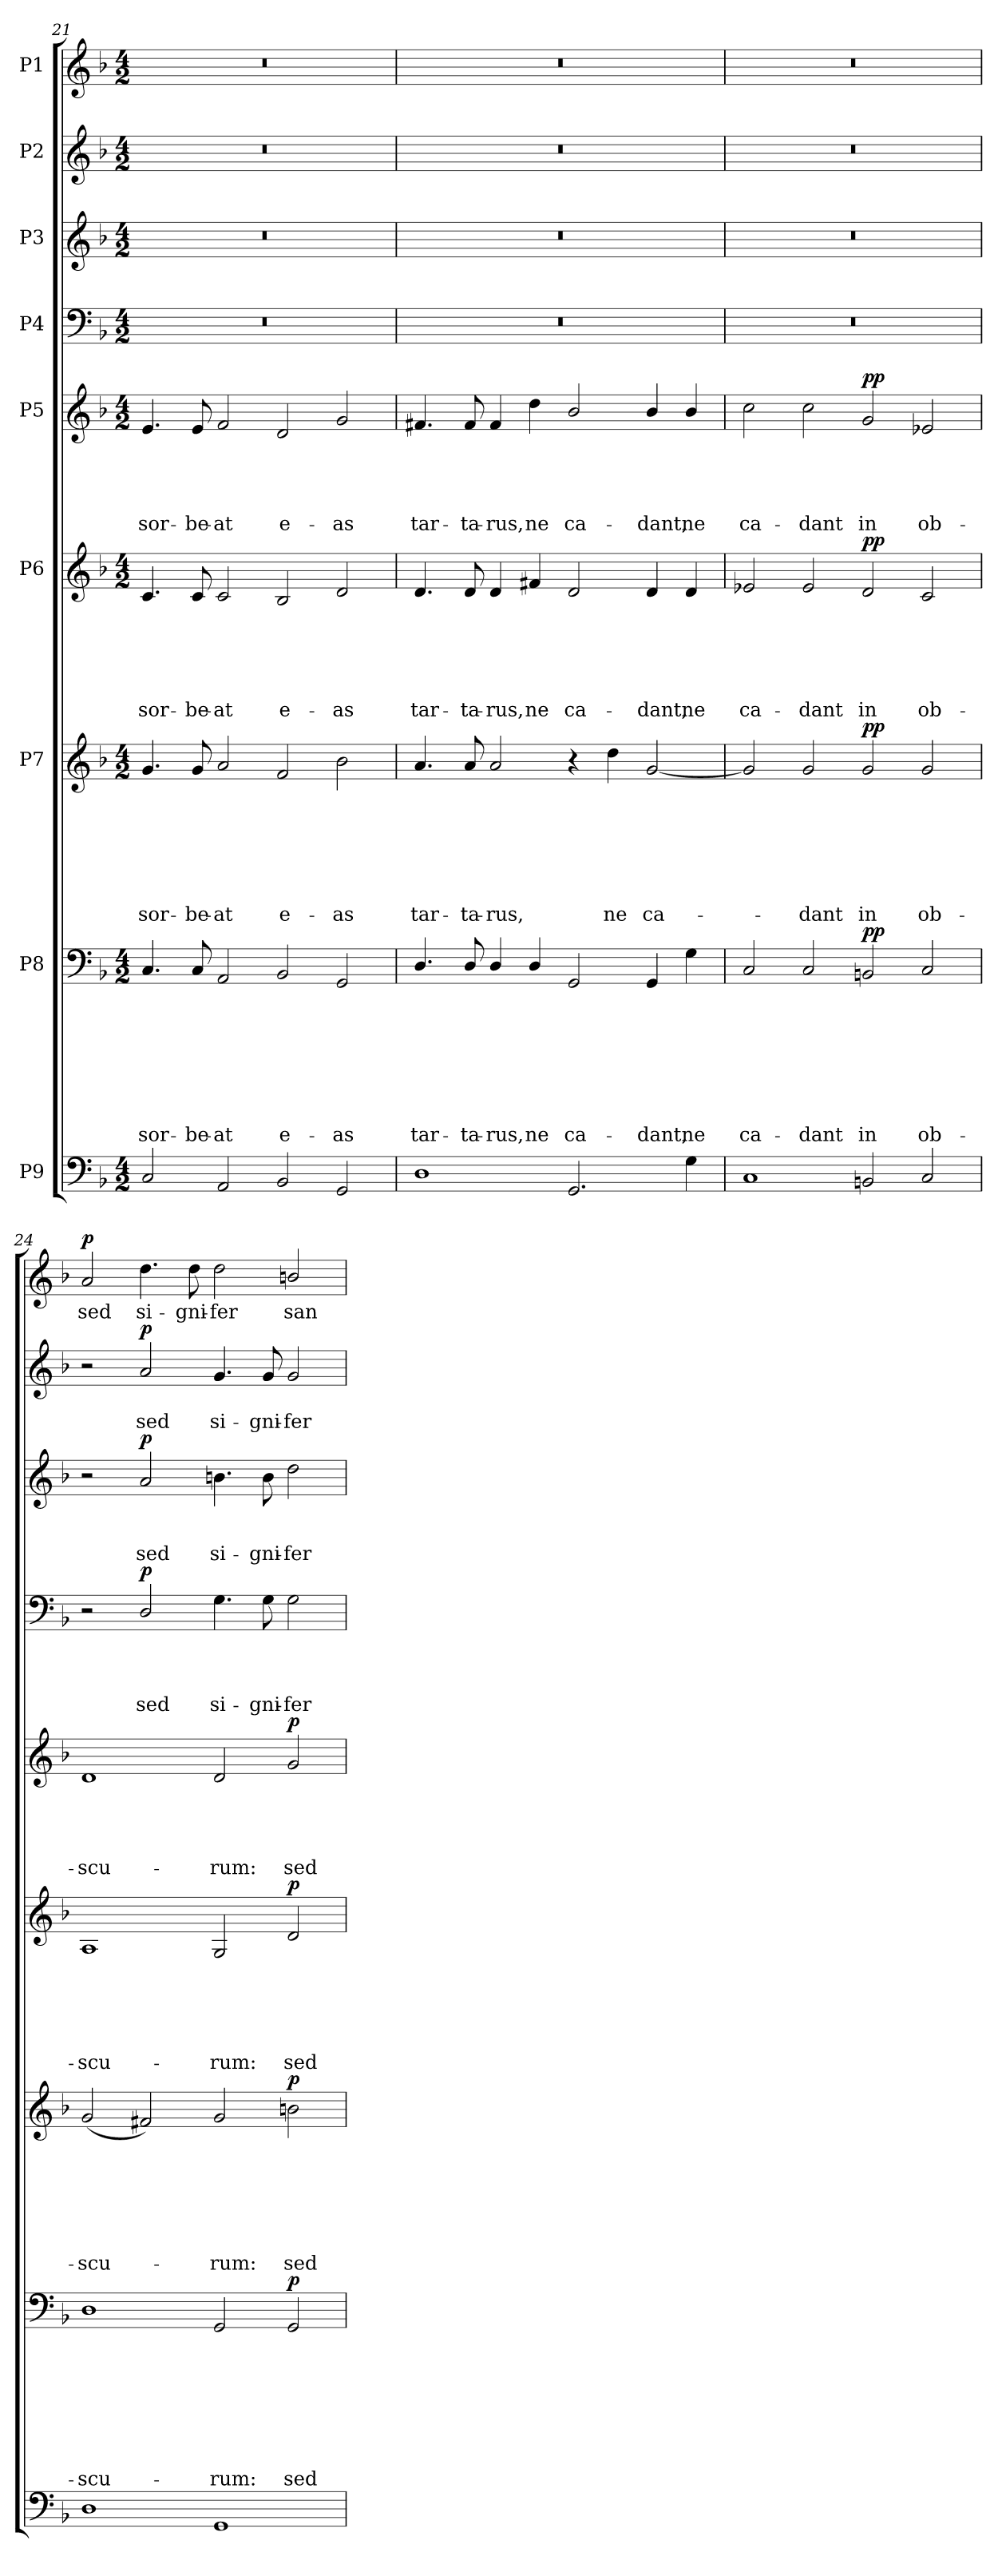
**kern	**kern	**text	**text	**text	**text	**text	**text	**text	**text	**dynam	**kern	**text	**text	**text	**text	**text	**text	**text	**dynam	**kern	**text	**text	**text	**text	**text	**text	**dynam	**kern	**text	**text	**text	**text	**text	**dynam	**kern	**text	**text	**text	**text	**dynam	**kern	**text	**text	**text	**dynam	**kern	**text	**text	**dynam	**kern	**text	**dynam
*part9	*part8	*part8	*part8	*part8	*part8	*part8	*part8	*part8	*part8	*part8	*part7	*part7	*part7	*part7	*part7	*part7	*part7	*part7	*part7	*part6	*part6	*part6	*part6	*part6	*part6	*part6	*part6	*part5	*part5	*part5	*part5	*part5	*part5	*part5	*part4	*part4	*part4	*part4	*part4	*part4	*part3	*part3	*part3	*part3	*part3	*part2	*part2	*part2	*part2	*part1	*part1	*part1
*staff9	*staff8	*staff8	*staff8	*staff8	*staff8	*staff8	*staff8	*staff8	*staff8	*staff8	*staff7	*staff7	*staff7	*staff7	*staff7	*staff7	*staff7	*staff7	*staff7	*staff6	*staff6	*staff6	*staff6	*staff6	*staff6	*staff6	*staff6	*staff5	*staff5	*staff5	*staff5	*staff5	*staff5	*staff5	*staff4	*staff4	*staff4	*staff4	*staff4	*staff4	*staff3	*staff3	*staff3	*staff3	*staff3	*staff2	*staff2	*staff2	*staff2	*staff1	*staff1	*staff1
*I"P9	*I"P8	*	*	*	*	*	*	*	*	*	*I"P7	*	*	*	*	*	*	*	*	*I"P6	*	*	*	*	*	*	*	*I"P5	*	*	*	*	*	*	*I"P4	*	*	*	*	*	*I"P3	*	*	*	*	*I"P2	*	*	*	*I"P1	*	*
!!LO:PB:g=z
*clefF4	*clefF4	*	*	*	*	*	*	*	*	*	*clefG2	*	*	*	*	*	*	*	*	*clefG2	*	*	*	*	*	*	*	*clefG2	*	*	*	*	*	*	*clefF4	*	*	*	*	*	*clefG2	*	*	*	*	*clefG2	*	*	*	*clefG2	*	*
*	*	*	*	*	*	*	*	*	*	*	*ITrd7c12	*	*	*	*	*	*	*	*	*	*	*	*	*	*	*	*	*	*	*	*	*	*	*	*	*	*	*	*	*	*ITrd7c12	*	*	*	*	*	*	*	*	*	*	*
*k[b-]	*k[b-]	*	*	*	*	*	*	*	*	*	*k[b-]	*	*	*	*	*	*	*	*	*k[b-]	*	*	*	*	*	*	*	*k[b-]	*	*	*	*	*	*	*k[b-]	*	*	*	*	*	*k[b-]	*	*	*	*	*k[b-]	*	*	*	*k[b-]	*	*
*F:	*F:	*	*	*	*	*	*	*	*	*	*F:	*	*	*	*	*	*	*	*	*F:	*	*	*	*	*	*	*	*F:	*	*	*	*	*	*	*F:	*	*	*	*	*	*F:	*	*	*	*	*F:	*	*	*	*F:	*	*
*M4/2	*M4/2	*	*	*	*	*	*	*	*	*	*M4/2	*	*	*	*	*	*	*	*	*M4/2	*	*	*	*	*	*	*	*M4/2	*	*	*	*	*	*	*M4/2	*	*	*	*	*	*M4/2	*	*	*	*	*M4/2	*	*	*	*M4/2	*	*
=21	=21	=21	=21	=21	=21	=21	=21	=21	=21	=21	=21	=21	=21	=21	=21	=21	=21	=21	=21	=21	=21	=21	=21	=21	=21	=21	=21	=21	=21	=21	=21	=21	=21	=21	=21	=21	=21	=21	=21	=21	=21	=21	=21	=21	=21	=21	=21	=21	=21	=21	=21	=21
!	!	!	!	!	!	!	!	!	!LO:LY:b	!	!	!	!	!	!	!	!	!LO:LY:b	!	!	!	!	!	!	!	!LO:LY:b	!	!	!	!	!	!	!LO:LY:b	!	!LO:N:vis=1	!	!	!	!	!	!LO:N:vis=1	!	!	!	!	!LO:N:vis=1	!	!	!	!LO:N:vis=1	!	!
2C/	4.C/	.	.	.	.	.	.	.	-sor-	.	4.G/	.	.	.	.	.	.	-sor-	.	4.c/	.	.	.	.	.	-sor-	.	4.e/	.	.	.	.	-sor-	.	0r	.	.	.	.	.	0r	.	.	.	.	0r	.	.	.	0r	.	.
!	!	!	!	!	!	!	!	!	!LO:LY:b	!	!	!	!	!	!	!	!	!LO:LY:b	!	!	!	!	!	!	!	!LO:LY:b	!	!	!	!	!	!	!LO:LY:b	!	!	!	!	!	!	!	!	!	!	!	!	!	!	!	!	!	!	!
.	8C/	.	.	.	.	.	.	.	-be-	.	8G/	.	.	.	.	.	.	-be-	.	8c/	.	.	.	.	.	-be-	.	8e/	.	.	.	.	-be-	.	.	.	.	.	.	.	.	.	.	.	.	.	.	.	.	.	.	.
!	!	!	!	!	!	!	!	!	!LO:LY:b	!	!	!	!	!	!	!	!	!LO:LY:b	!	!	!	!	!	!	!	!LO:LY:b	!	!	!	!	!	!	!LO:LY:b	!	!	!	!	!	!	!	!	!	!	!	!	!	!	!	!	!	!	!
2AA/	2AA/	.	.	.	.	.	.	.	-at	.	2A/	.	.	.	.	.	.	-at	.	2c/	.	.	.	.	.	-at	.	2f/	.	.	.	.	-at	.	.	.	.	.	.	.	.	.	.	.	.	.	.	.	.	.	.	.
!	!	!	!	!	!	!	!	!	!LO:LY:b	!	!	!	!	!	!	!	!	!LO:LY:b	!	!	!	!	!	!	!	!LO:LY:b	!	!	!	!	!	!	!LO:LY:b	!	!	!	!	!	!	!	!	!	!	!	!	!	!	!	!	!	!	!
2BB-/	2BB-/	.	.	.	.	.	.	.	e-	.	2F/	.	.	.	.	.	.	e-	.	2B-/	.	.	.	.	.	e-	.	2d/	.	.	.	.	e-	.	.	.	.	.	.	.	.	.	.	.	.	.	.	.	.	.	.	.
!	!	!	!	!	!	!	!	!	!LO:LY:b	!	!	!	!	!	!	!	!	!LO:LY:b	!	!	!	!	!	!	!	!LO:LY:b	!	!	!	!	!	!	!LO:LY:b	!	!	!	!	!	!	!	!	!	!	!	!	!	!	!	!	!	!	!
2GG/	2GG/	.	.	.	.	.	.	.	-as	.	2B-\	.	.	.	.	.	.	-as	.	2d/	.	.	.	.	.	-as	.	2g/	.	.	.	.	-as	.	.	.	.	.	.	.	.	.	.	.	.	.	.	.	.	.	.	.
=22	=22	=22	=22	=22	=22	=22	=22	=22	=22	=22	=22	=22	=22	=22	=22	=22	=22	=22	=22	=22	=22	=22	=22	=22	=22	=22	=22	=22	=22	=22	=22	=22	=22	=22	=22	=22	=22	=22	=22	=22	=22	=22	=22	=22	=22	=22	=22	=22	=22	=22	=22	=22
!	!	!	!	!	!	!	!	!	!LO:LY:b	!	!	!	!	!	!	!	!	!LO:LY:b	!	!	!	!	!	!	!	!LO:LY:b	!	!	!	!	!	!	!LO:LY:b	!	!LO:N:vis=1	!	!	!	!	!	!LO:N:vis=1	!	!	!	!	!LO:N:vis=1	!	!	!	!LO:N:vis=1	!	!
1D	4.D/	.	.	.	.	.	.	.	tar-	.	4.A/	.	.	.	.	.	.	tar-	.	4.d/	.	.	.	.	.	tar-	.	4.f#X/	.	.	.	.	tar-	.	0r	.	.	.	.	.	0r	.	.	.	.	0r	.	.	.	0r	.	.
!	!	!	!	!	!	!	!	!	!LO:LY:b	!	!	!	!	!	!	!	!	!LO:LY:b	!	!	!	!	!	!	!	!LO:LY:b	!	!	!	!	!	!	!LO:LY:b	!	!	!	!	!	!	!	!	!	!	!	!	!	!	!	!	!	!	!
.	8D/	.	.	.	.	.	.	.	-ta-	.	8A/	.	.	.	.	.	.	-ta-	.	8d/	.	.	.	.	.	-ta-	.	8f#/	.	.	.	.	-ta-	.	.	.	.	.	.	.	.	.	.	.	.	.	.	.	.	.	.	.
!	!	!	!	!	!	!	!	!	!LO:LY:b	!	!	!	!	!	!	!	!	!LO:LY:b	!	!	!	!	!	!	!	!LO:LY:b	!	!	!	!	!	!	!LO:LY:b	!	!	!	!	!	!	!	!	!	!	!	!	!	!	!	!	!	!	!
.	4D/	.	.	.	.	.	.	.	-rus,	.	2A/	.	.	.	.	.	.	-rus,	.	4d/	.	.	.	.	.	-rus,	.	4f#/	.	.	.	.	-rus,	.	.	.	.	.	.	.	.	.	.	.	.	.	.	.	.	.	.	.
!	!	!	!	!	!	!	!	!	!LO:LY:b	!	!	!	!	!	!	!	!	!	!	!	!	!	!	!	!	!LO:LY:b	!	!	!	!	!	!	!LO:LY:b	!	!	!	!	!	!	!	!	!	!	!	!	!	!	!	!	!	!	!
.	4D/	.	.	.	.	.	.	.	ne	.	.	.	.	.	.	.	.	.	.	4f#X/	.	.	.	.	.	ne	.	4dd\	.	.	.	.	ne	.	.	.	.	.	.	.	.	.	.	.	.	.	.	.	.	.	.	.
!	!	!	!	!	!	!	!	!	!LO:LY:b	!	!	!	!	!	!	!	!	!	!	!	!	!	!	!	!	!LO:LY:b	!	!	!	!	!	!	!LO:LY:b	!	!	!	!	!	!	!	!	!	!	!	!	!	!	!	!	!	!	!
2.GG/	2GG/	.	.	.	.	.	.	.	ca-	.	4r	.	.	.	.	.	.	.	.	2d/	.	.	.	.	.	ca-	.	2b-/	.	.	.	.	ca-	.	.	.	.	.	.	.	.	.	.	.	.	.	.	.	.	.	.	.
!	!	!	!	!	!	!	!	!	!	!	!	!	!	!	!	!	!	!LO:LY:b	!	!	!	!	!	!	!	!	!	!	!	!	!	!	!	!	!	!	!	!	!	!	!	!	!	!	!	!	!	!	!	!	!	!
.	.	.	.	.	.	.	.	.	.	.	4d\	.	.	.	.	.	.	ne	.	.	.	.	.	.	.	.	.	.	.	.	.	.	.	.	.	.	.	.	.	.	.	.	.	.	.	.	.	.	.	.	.	.
!	!	!	!	!	!	!	!	!	!LO:LY:b	!	!	!	!	!	!	!	!	!LO:LY:b	!	!	!	!	!	!	!	!LO:LY:b	!	!	!	!	!	!	!LO:LY:b	!	!	!	!	!	!	!	!	!	!	!	!	!	!	!	!	!	!	!
.	4GG/	.	.	.	.	.	.	.	-dant,	.	[<2G/	.	.	.	.	.	.	ca-	.	4d/	.	.	.	.	.	-dant,	.	4b-/	.	.	.	.	-dant,	.	.	.	.	.	.	.	.	.	.	.	.	.	.	.	.	.	.	.
!	!	!	!	!	!	!	!	!	!LO:LY:b	!	!	!	!	!	!	!	!	!	!	!	!	!	!	!	!	!LO:LY:b	!	!	!	!	!	!	!LO:LY:b	!	!	!	!	!	!	!	!	!	!	!	!	!	!	!	!	!	!	!
4G\	4G\	.	.	.	.	.	.	.	ne	.	.	.	.	.	.	.	.	.	.	4d/	.	.	.	.	.	ne	.	4b-/	.	.	.	.	ne	.	.	.	.	.	.	.	.	.	.	.	.	.	.	.	.	.	.	.
=23	=23	=23	=23	=23	=23	=23	=23	=23	=23	=23	=23	=23	=23	=23	=23	=23	=23	=23	=23	=23	=23	=23	=23	=23	=23	=23	=23	=23	=23	=23	=23	=23	=23	=23	=23	=23	=23	=23	=23	=23	=23	=23	=23	=23	=23	=23	=23	=23	=23	=23	=23	=23
!	!	!	!	!	!	!	!	!	!LO:LY:b	!	!	!	!	!	!	!	!	!	!	!	!	!	!	!	!	!LO:LY:b	!	!	!	!	!	!	!LO:LY:b	!	!LO:N:vis=1	!	!	!	!	!	!LO:N:vis=1	!	!	!	!	!LO:N:vis=1	!	!	!	!LO:N:vis=1	!	!
1C	2C/	.	.	.	.	.	.	.	ca-	.	2G/]	.	.	.	.	.	.	.	.	2e-X/	.	.	.	.	.	ca-	.	2cc\	.	.	.	.	ca-	.	0r	.	.	.	.	.	0r	.	.	.	.	0r	.	.	.	0r	.	.
!	!	!	!	!	!	!	!	!	!LO:LY:b	!	!	!	!	!	!	!	!	!LO:LY:b	!	!	!	!	!	!	!	!LO:LY:b	!	!	!	!	!	!	!LO:LY:b	!	!	!	!	!	!	!	!	!	!	!	!	!	!	!	!	!	!	!
.	2C/	.	.	.	.	.	.	.	-dant	.	2G/	.	.	.	.	.	.	-dant	.	2e-/	.	.	.	.	.	-dant	.	2cc\	.	.	.	.	-dant	.	.	.	.	.	.	.	.	.	.	.	.	.	.	.	.	.	.	.
!	!	!	!	!	!	!	!	!	!LO:LY:b	!LO:DY:a	!	!	!	!	!	!	!	!LO:LY:b	!LO:DY:a	!	!	!	!	!	!	!LO:LY:b	!LO:DY:a	!	!	!	!	!	!LO:LY:b	!LO:DY:a	!	!	!	!	!	!	!	!	!	!	!	!	!	!	!	!	!	!
2BBn/	2BBn/	.	.	.	.	.	.	.	in	pp	2G/	.	.	.	.	.	.	in	pp	2d/	.	.	.	.	.	in	pp	2g/	.	.	.	.	in	pp	.	.	.	.	.	.	.	.	.	.	.	.	.	.	.	.	.	.
!	!	!	!	!	!	!	!	!	!LO:LY:b	!	!	!	!	!	!	!	!	!LO:LY:b	!	!	!	!	!	!	!	!LO:LY:b	!	!	!	!	!	!	!LO:LY:b	!	!	!	!	!	!	!	!	!	!	!	!	!	!	!	!	!	!	!
2C/	2C/	.	.	.	.	.	.	.	ob-	.	2G/	.	.	.	.	.	.	ob-	.	2c/	.	.	.	.	.	ob-	.	2e-X/	.	.	.	.	ob-	.	.	.	.	.	.	.	.	.	.	.	.	.	.	.	.	.	.	.
=24	=24	=24	=24	=24	=24	=24	=24	=24	=24	=24	=24	=24	=24	=24	=24	=24	=24	=24	=24	=24	=24	=24	=24	=24	=24	=24	=24	=24	=24	=24	=24	=24	=24	=24	=24	=24	=24	=24	=24	=24	=24	=24	=24	=24	=24	=24	=24	=24	=24	=24	=24	=24
!	!	!	!	!	!	!	!	!	!LO:LY:b	!	!	!	!	!	!	!	!	!LO:LY:b	!	!	!	!	!	!	!	!LO:LY:b	!	!	!	!	!	!	!LO:LY:b	!	!	!	!	!	!	!	!	!	!	!	!	!	!	!	!	!	!LO:LY:b	!LO:DY:a
1D	1D	.	.	.	.	.	.	.	-scu-	.	(<2G/	.	.	.	.	.	.	-scu-	.	1A	.	.	.	.	.	-scu-	.	1d	.	.	.	.	-scu-	.	2r	.	.	.	.	.	2r	.	.	.	.	2r	.	.	.	2a/	sed	p
!	!	!	!	!	!	!	!	!	!	!	!	!	!	!	!	!	!	!	!	!	!	!	!	!	!	!	!	!	!	!	!	!	!	!	!	!	!	!	!LO:LY:b	!LO:DY:a	!	!	!	!LO:LY:b	!LO:DY:a	!	!	!LO:LY:b	!LO:DY:a	!	!LO:LY:b	!
.	.	.	.	.	.	.	.	.	.	.	2F#X/)	.	.	.	.	.	.	.	.	.	.	.	.	.	.	.	.	.	.	.	.	.	.	.	2D/	.	.	.	sed	p	2A/	.	.	sed	p	2a/	.	sed	p	4.dd\	si-	.
!	!	!	!	!	!	!	!	!	!	!	!	!	!	!	!	!	!	!	!	!	!	!	!	!	!	!	!	!	!	!	!	!	!	!	!	!	!	!	!	!	!	!	!	!	!	!	!	!	!	!	!LO:LY:b	!
.	.	.	.	.	.	.	.	.	.	.	.	.	.	.	.	.	.	.	.	.	.	.	.	.	.	.	.	.	.	.	.	.	.	.	.	.	.	.	.	.	.	.	.	.	.	.	.	.	.	8dd\	-gni-	.
!	!	!	!	!	!	!	!	!	!LO:LY:b	!	!	!	!	!	!	!	!	!LO:LY:b	!	!	!	!	!	!	!	!LO:LY:b	!	!	!	!	!	!	!LO:LY:b	!	!	!	!	!	!LO:LY:b	!	!	!	!	!LO:LY:b	!	!	!	!LO:LY:b	!	!	!LO:LY:b	!
1GG	2GG/	.	.	.	.	.	.	.	-rum:	.	2G/	.	.	.	.	.	.	-rum:	.	2G/	.	.	.	.	.	-rum:	.	2d/	.	.	.	.	-rum:	.	4.G\	.	.	.	si-	.	4.Bn\	.	.	si-	.	4.g/	.	si-	.	2dd\	-fer	.
!	!	!	!	!	!	!	!	!	!	!	!	!	!	!	!	!	!	!	!	!	!	!	!	!	!	!	!	!	!	!	!	!	!	!	!	!	!	!	!LO:LY:b	!	!	!	!	!LO:LY:b	!	!	!	!LO:LY:b	!	!	!	!
.	.	.	.	.	.	.	.	.	.	.	.	.	.	.	.	.	.	.	.	.	.	.	.	.	.	.	.	.	.	.	.	.	.	.	8G\	.	.	.	-gni-	.	8B\	.	.	-gni-	.	8g/	.	-gni-	.	.	.	.
!	!	!	!	!	!	!	!	!	!LO:LY:b	!LO:DY:a	!	!	!	!	!	!	!	!LO:LY:b	!LO:DY:a	!	!	!	!	!	!	!LO:LY:b	!LO:DY:a	!	!	!	!	!	!LO:LY:b	!LO:DY:a	!	!	!	!	!LO:LY:b	!	!	!	!	!LO:LY:b	!	!	!	!LO:LY:b	!	!	!LO:LY:b	!
.	2GG/	.	.	.	.	.	.	.	sed	p	2Bn\	.	.	.	.	.	.	sed	p	2d/	.	.	.	.	.	sed	p	2g/	.	.	.	.	sed	p	2G\	.	.	.	-fer	.	2d\	.	.	-fer	.	2g/	.	-fer	.	2bn/	san-	.
=	=	=	=	=	=	=	=	=	=	=	=	=	=	=	=	=	=	=	=	=	=	=	=	=	=	=	=	=	=	=	=	=	=	=	=	=	=	=	=	=	=	=	=	=	=	=	=	=	=	=	=	=
*-	*-	*-	*-	*-	*-	*-	*-	*-	*-	*-	*-	*-	*-	*-	*-	*-	*-	*-	*-	*-	*-	*-	*-	*-	*-	*-	*-	*-	*-	*-	*-	*-	*-	*-	*-	*-	*-	*-	*-	*-	*-	*-	*-	*-	*-	*-	*-	*-	*-	*-	*-	*-
